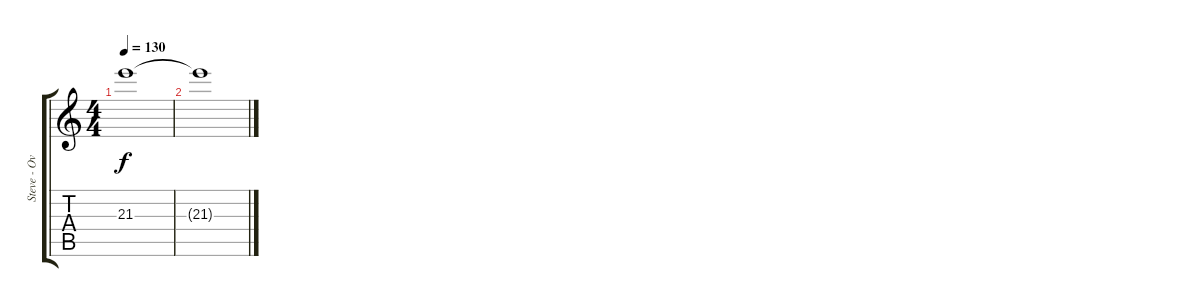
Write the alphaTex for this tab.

\track ("Steve - Overdub" "Steve - Ov") {instrument overdrivenguitar}
\staff {score tabs}
\tuning (E4 B3 G3 D3 A2 E2) {hide}
\ts (4 4)
\tempo 130
\clef g2
\ks c
21.3{t}.1{dy f} |
21.3{t}.1
